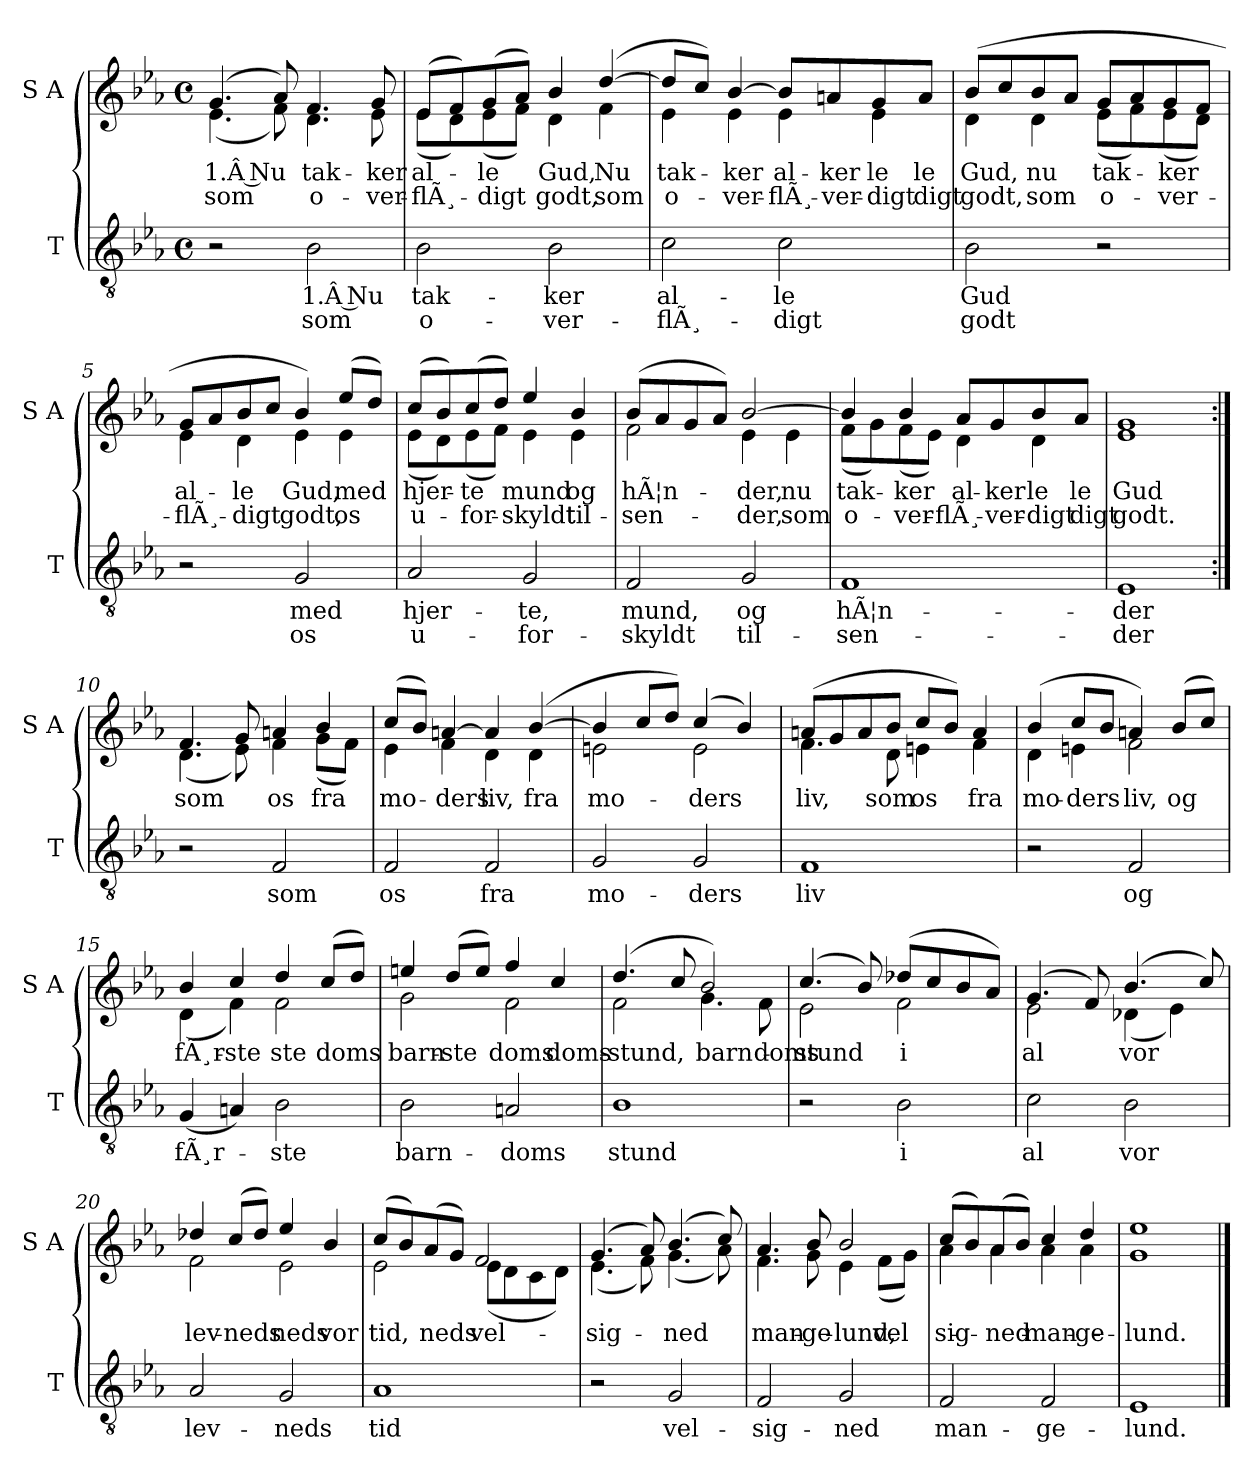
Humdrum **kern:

**kern	**text	**text	**kern	**text	**text
*part2	*part2	*part2	*part1	*part1	*part1
*staff2	*staff2	*staff2	*staff1	*staff1	*staff1
*I"T	*	*	*I"S A	*	*
*I'T	*	*	*I'S A	*	*
*clefGv2	*	*	*clefG2	*	*
*k[b-e-a-]	*	*	*k[b-e-a-]	*	*
*M4/4	*	*	*M4/4	*	*
*met(c)	*	*	*met(c)	*	*
=1	=1	=1	=1	=1	=1
!	!	!	!	!LO:LY:a	!LO:LY:a
*	*	*	*^	*	*
!	!	!	!	!	!LO:LY:b	!LO:LY:b
2r	.	.	(>4.g/	(<4.e-\	1.Â Nu	som
.	.	.	8a-/)	8f\)	.	.
!	!LO:LY:b	!LO:LY:b	!	!	!LO:LY:a	!LO:LY:a
!	!	!	!	!	!LO:LY:b	!LO:LY:b
2B-\	1.Â Nu	som	4.f/	4.d\	tak-	o-
!	!	!	!	!	!LO:LY:a	!LO:LY:a
!	!	!	!	!	!LO:LY:b	!LO:LY:b
.	.	.	8g/	8e-\	-ker	-ver-
=2	=2	=2	=2	=2	=2	=2
!	!LO:LY:b	!LO:LY:b	!	!	!LO:LY:a	!LO:LY:a
!	!	!	!	!	!LO:LY:b	!LO:LY:b
2B-\	tak-	o-	(>8e-/L	(<8e-\L	al-	-flÃ¸-
.	.	.	8f/)	8d\)	.	.
!	!	!	!	!	!LO:LY:a	!LO:LY:a
!	!	!	!	!	!LO:LY:b	!LO:LY:b
.	.	.	(>8g/	(<8e-\	-le	-digt
.	.	.	8a-/J)	8f\J)	.	.
!	!LO:LY:b	!LO:LY:b	!	!	!LO:LY:a	!LO:LY:a
!	!	!	!	!	!LO:LY:b	!LO:LY:b
2B-\	-ker	-ver-	4b-/	4d\	Gud,	godt,
!	!	!	!	!	!LO:LY:a	!LO:LY:a
!	!	!	!	!	!LO:LY:b	!LO:LY:b
.	.	.	(>[4dd/	4f\	Nu	som
=3	=3	=3	=3	=3	=3	=3
!	!LO:LY:b	!LO:LY:b	!	!	!LO:LY:b	!LO:LY:b
2c\	al-	-flÃ¸-	8dd/L]	4e-\	tak-	o-
.	.	.	8cc/J)	.	.	.
!	!	!	!	!	!LO:LY:a	!LO:LY:a
!	!	!	!	!	!LO:LY:b	!LO:LY:b
.	.	.	[4b-/	4e-\	-ker	-ver-
!	!LO:LY:b	!LO:LY:b	!	!	!LO:LY:b	!LO:LY:b
2c\	-le	-digt	8b-/L]	4e-\	al-	-flÃ¸-
!	!	!	!	!	!LO:LY:a	!LO:LY:a
.	.	.	8an/	.	-ker	-ver-
!	!	!	!	!	!LO:LY:a	!LO:LY:a
!	!	!	!	!	!LO:LY:b	!LO:LY:b
.	.	.	8g/	4e-\	-le	-digt
!	!	!	!	!	!LO:LY:a	!LO:LY:a
.	.	.	8a/J	.	-le	-digt
!!LO:LB:g=z	!!
=4	=4	=4	=4	=4	=4	=4
!	!LO:LY:b	!LO:LY:b	!	!	!LO:LY:a	!LO:LY:a
!	!	!	!	!	!LO:LY:b	!LO:LY:b
2B-\	Gud	godt	(>8b-/L	4d\	Gud,	godt,
.	.	.	8cc/	.	.	.
!	!	!	!	!	!LO:LY:b	!LO:LY:b
.	.	.	8b-/	4d\	nu	som
.	.	.	8a-/J	.	.	.
!	!	!	!	!	!LO:LY:b	!LO:LY:b
2r	.	.	8g/L	(<8e-\L	tak-	o-
.	.	.	8a-/	8f\)	.	.
!	!	!	!	!	!LO:LY:b	!LO:LY:b
.	.	.	8g/	(<8e-\	-ker	-ver-
.	.	.	8f/J	8d\J)	.	.
=5	=5	=5	=5	=5	=5	=5
!	!	!	!	!	!LO:LY:b	!LO:LY:b
2r	.	.	8g/L	4e-\	al-	-flÃ¸-
.	.	.	8a-/	.	.	.
!	!	!	!	!	!LO:LY:b	!LO:LY:b
.	.	.	8b-/	4d\	-le	-digt
.	.	.	8cc/J	.	.	.
!	!LO:LY:b	!LO:LY:b	!	!	!LO:LY:b	!LO:LY:b
2G/	med	os	4b-/)	4e-\	Gud,	godt,
!	!	!	!	!	!LO:LY:a	!LO:LY:a
!	!	!	!	!	!LO:LY:b	!LO:LY:b
.	.	.	(>8ee-/L	4e-\	med	os
.	.	.	8dd/J)	.	.	.
=6	=6	=6	=6	=6	=6	=6
!	!LO:LY:b	!LO:LY:b	!	!	!LO:LY:a	!LO:LY:a
!	!	!	!	!	!LO:LY:b	!LO:LY:b
2A-/	hjer-	u-	(>8cc/L	(<8e-\L	hjer-	u-
.	.	.	8b-/)	8d\)	.	.
!	!	!	!	!	!LO:LY:a	!LO:LY:a
!	!	!	!	!	!LO:LY:b	!LO:LY:b
.	.	.	(>8cc/	(<8e-\	-te	-for-
.	.	.	8dd/J)	8f\J)	.	.
!	!LO:LY:b	!LO:LY:b	!	!	!LO:LY:a	!LO:LY:a
!	!	!	!	!	!LO:LY:b	!LO:LY:b
2G/	-te,	-for-	4ee-/	4e-\	mund	-skyldt
!	!	!	!	!	!LO:LY:a	!LO:LY:a
!	!	!	!	!	!LO:LY:b	!LO:LY:b
.	.	.	4b-/	4e-\	og	til-
!!LO:LB:g=z	!!
=7	=7	=7	=7	=7	=7	=7
!	!LO:LY:b	!LO:LY:b	!	!	!LO:LY:a	!LO:LY:a
!	!	!	!	!	!LO:LY:b	!LO:LY:b
2F/	mund,	-skyldt	(>8b-/L	2f\	hÃ¦n-	-sen-
.	.	.	8a-/	.	.	.
.	.	.	8g/	.	.	.
.	.	.	8a-/J)	.	.	.
!	!LO:LY:b	!LO:LY:b	!	!	!LO:LY:a	!LO:LY:a
!	!	!	!	!	!LO:LY:b	!LO:LY:b
2G/	og	til-	[2b-/	4e-\	-der,	-der,
!	!	!	!	!	!LO:LY:b	!LO:LY:b
.	.	.	.	4e-\	nu	som
=8	=8	=8	=8	=8	=8	=8
!	!LO:LY:b	!LO:LY:b	!	!	!LO:LY:b	!LO:LY:b
1F	hÃ¦n-	-sen-	4b-/]	(<8f\L	tak-	o-
.	.	.	.	8g\)	.	.
!	!	!	!	!	!LO:LY:a	!LO:LY:a
!	!	!	!	!	!LO:LY:b	!LO:LY:b
.	.	.	4b-/	(<8f\	-ker	-ver-
.	.	.	.	8e-\J)	.	.
!	!	!	!	!	!LO:LY:a	!LO:LY:a
!	!	!	!	!	!LO:LY:b	!LO:LY:b
.	.	.	8a-/L	4d\	al-	-flÃ¸-
!	!	!	!	!	!LO:LY:a	!LO:LY:a
.	.	.	8g/	.	-ker	-ver-
!	!	!	!	!	!LO:LY:a	!LO:LY:a
!	!	!	!	!	!LO:LY:b	!LO:LY:b
.	.	.	8b-/	4d\	-le	-digt
!	!	!	!	!	!LO:LY:a	!LO:LY:a
.	.	.	8a-/J	.	-le	-digt
=9	=9	=9	=9	=9	=9	=9
!	!LO:LY:b	!LO:LY:b	!	!	!LO:LY:a	!LO:LY:a
!	!	!	!	!	!LO:LY:b	!LO:LY:b
1E-	-der	-der	1g	1e-	Gud	godt.
!!LO:PB:g=z	!!
=10:|!	=10:|!	=10:|!	=10:|!	=10:|!	=10:|!	=10:|!
!	!	!	!	!	!LO:LY:a	!
!	!	!	!	!	!LO:LY:b	!
2r	.	.	4.f/	(<4.d\	som	.
.	.	.	8g/	8e-\)	.	.
!	!LO:LY:b	!	!	!	!LO:LY:a	!
!	!	!	!	!	!LO:LY:b	!
2F/	som	.	4an/	4f\	os	.
!	!	!	!	!	!LO:LY:a	!
!	!	!	!	!	!LO:LY:b	!
.	.	.	4b-/	(<8g\L	fra	.
.	.	.	.	8f\J)	.	.
=11	=11	=11	=11	=11	=11	=11
!	!LO:LY:b	!	!	!	!LO:LY:a	!
!	!	!	!	!	!LO:LY:b	!
2F/	os	.	(>8cc/L	4e-\	mo-	.
.	.	.	8b-/J)	.	.	.
!	!	!	!	!	!LO:LY:b	!
.	.	.	[4an/	4f\	-ders	.
!	!LO:LY:b	!	!	!	!LO:LY:b	!
2F/	fra	.	4a/]	4d\	liv,	.
!	!	!	!	!	!LO:LY:a	!
!	!	!	!	!	!LO:LY:b	!
.	.	.	(>[4b-/	4d\	fra	.
=12	=12	=12	=12	=12	=12	=12
!	!LO:LY:b	!	!	!	!LO:LY:b	!
2G/	mo-	.	4b-/]	2en\	mo-	.
.	.	.	8cc/L	.	.	.
.	.	.	8dd/J)	.	.	.
!	!LO:LY:b	!	!	!	!LO:LY:a	!
!	!	!	!	!	!LO:LY:b	!
2G/	-ders	.	(>4cc/	2e\	-ders	.
.	.	.	4b-/)	.	.	.
=13	=13	=13	=13	=13	=13	=13
!	!LO:LY:b	!	!	!	!LO:LY:a	!
!	!	!	!	!	!LO:LY:b	!
1F	liv	.	(>8an/L	4.f\	liv,	.
.	.	.	8g/	.	.	.
.	.	.	8a/	.	.	.
!	!	!	!	!	!LO:LY:b	!
.	.	.	8b-/J	8d\	som	.
!	!	!	!	!	!LO:LY:b	!
.	.	.	8cc/L	4en\	os	.
.	.	.	8b-/J)	.	.	.
!	!	!	!	!	!LO:LY:a	!
!	!	!	!	!	!LO:LY:b	!
.	.	.	4a/	4f\	fra	.
!!LO:LB:g=z	!!
=14	=14	=14	=14	=14	=14	=14
!	!	!	!	!	!LO:LY:a	!
!	!	!	!	!	!LO:LY:b	!
2r	.	.	(>4b-/	4d\	mo-	.
!	!	!	!	!	!LO:LY:b	!
.	.	.	8cc/L	4en\	-ders	.
.	.	.	8b-/J	.	.	.
!	!LO:LY:b	!	!	!	!LO:LY:b	!
2F/	og	.	4an/)	2f\	liv,	.
!	!	!	!	!	!LO:LY:a	!
.	.	.	(>8b-/L	.	og	.
.	.	.	8cc/J)	.	.	.
=15	=15	=15	=15	=15	=15	=15
!	!LO:LY:b	!	!	!	!LO:LY:a	!
!	!	!	!	!	!LO:LY:b	!
(<4G/	fÃ¸r-	.	4b-/	(<4d\	fÃ¸r-	.
!	!	!	!	!	!LO:LY:a	!
4An/)	.	.	4cc/	4f\)	-ste	.
!	!LO:LY:b	!	!	!	!LO:LY:a	!
!	!	!	!	!	!LO:LY:b	!
2B-\	-ste	.	4dd/	2f\	-ste	.
!	!	!	!	!	!LO:LY:a	!
.	.	.	(>8cc/L	.	-doms	.
.	.	.	8dd/J)	.	.	.
=16	=16	=16	=16	=16	=16	=16
!	!LO:LY:b	!	!	!	!LO:LY:a	!
!	!	!	!	!	!LO:LY:b	!
2B-\	barn-	.	4een/	2g\	barn-	.
!	!	!	!	!	!LO:LY:a	!
.	.	.	(>8dd/L	.	-ste	.
.	.	.	8ee/J)	.	.	.
!	!LO:LY:b	!	!	!	!LO:LY:a	!
!	!	!	!	!	!LO:LY:b	!
2An/	-doms	.	4ff/	2f\	-doms	.
!	!	!	!	!	!LO:LY:a	!
.	.	.	4cc/	.	-doms-	.
!!LO:LB:g=z	!!
=17	=17	=17	=17	=17	=17	=17
!	!LO:LY:b	!	!	!	!LO:LY:a	!
!	!	!	!	!	!LO:LY:b	!
1B-	stund	.	(>4.dd/	2f\	stund,	.
.	.	.	8cc/	.	.	.
!	!	!	!	!	!LO:LY:b	!
.	.	.	2b-/)	4.g\	barn-	.
!	!	!	!	!	!LO:LY:b	!
.	.	.	.	8f\	-doms	.
=18	=18	=18	=18	=18	=18	=18
!	!	!	!	!	!LO:LY:a	!
!	!	!	!	!	!LO:LY:b	!
2r	.	.	(>4.cc/	2e-\	stund	.
.	.	.	8b-/)	.	.	.
!	!LO:LY:b	!	!	!	!LO:LY:a	!
!	!	!	!	!	!LO:LY:b	!
2B-\	i	.	(>8dd-X/L	2f\	i	.
.	.	.	8cc/	.	.	.
.	.	.	8b-/	.	.	.
.	.	.	8a-/J)	.	.	.
=19	=19	=19	=19	=19	=19	=19
!	!LO:LY:b	!	!	!	!LO:LY:a	!
!	!	!	!	!	!LO:LY:b	!
2c\	al	.	(>4.g/	2e-\	al	.
.	.	.	8f/)	.	.	.
!	!LO:LY:b	!	!	!	!LO:LY:a	!
!	!	!	!	!	!LO:LY:b	!
2B-\	vor	.	(>4.b-/	(<4d-X\	vor	.
.	.	.	.	4e-\)	.	.
.	.	.	8cc/)	.	.	.
!!LO:LB:g=z	!!
=20	=20	=20	=20	=20	=20	=20
!	!LO:LY:b	!	!	!	!LO:LY:a	!
!	!	!	!	!	!LO:LY:b	!
2A-/	lev-	.	4dd-X/	2f\	lev-	.
!	!	!	!	!	!LO:LY:a	!
.	.	.	(>8cc/L	.	-neds	.
.	.	.	8dd-/J)	.	.	.
!	!LO:LY:b	!	!	!	!LO:LY:a	!
!	!	!	!	!	!LO:LY:b	!
2G/	-neds	.	4ee-/	2e-\	-neds	.
!	!	!	!	!	!LO:LY:a	!
.	.	.	4b-/	.	vor	.
=21	=21	=21	=21	=21	=21	=21
!	!LO:LY:b	!	!	!	!LO:LY:a	!
!	!	!	!	!	!LO:LY:b	!
1A-	tid	.	(>8cc/L	2e-\	tid,	.
.	.	.	8b-/)	.	.	.
!	!	!	!	!	!LO:LY:a	!
.	.	.	(>8a-/	.	-neds	.
.	.	.	8g/J)	.	.	.
!	!	!	!	!	!LO:LY:a	!
!	!	!	!	!	!LO:LY:b	!
.	.	.	2f/	(<8e-\L	vel-	.
.	.	.	.	8d\	.	.
.	.	.	.	8c\	.	.
.	.	.	.	8d\J)	.	.
=22	=22	=22	=22	=22	=22	=22
!	!	!	!	!	!LO:LY:a	!
!	!	!	!	!	!LO:LY:b	!
2r	.	.	(>4.g/	(<4.e-\	-sig-	.
.	.	.	8a-/)	8f\)	.	.
!	!LO:LY:b	!	!	!	!LO:LY:a	!
!	!	!	!	!	!LO:LY:b	!
2G/	vel-	.	(>4.b-/	(<4.g\	-ned	.
.	.	.	8cc/)	8a-\)	.	.
!!LO:PB:g=z	!!
=23	=23	=23	=23	=23	=23	=23
!	!LO:LY:b	!	!	!	!LO:LY:a	!
!	!	!	!	!	!LO:LY:b	!
2F/	-sig-	.	4.a-/	4.f\	man-	.
!	!	!	!	!	!LO:LY:a	!
!	!	!	!	!	!LO:LY:b	!
.	.	.	8b-/	8g\	-ge-	.
!	!LO:LY:b	!	!	!	!LO:LY:a	!
!	!	!	!	!	!LO:LY:b	!
2G/	-ned	.	2b-/	4e-\	-lund,	.
!	!	!	!	!	!LO:LY:b	!
.	.	.	.	(<8f\L	vel-	.
.	.	.	.	8g\J)	.	.
=24	=24	=24	=24	=24	=24	=24
!	!LO:LY:b	!	!	!	!LO:LY:a	!
!	!	!	!	!	!LO:LY:b	!
2F/	man-	.	(>8cc/L	4a-\	-sig-	.
.	.	.	8b-/)	.	.	.
!	!	!	!	!	!LO:LY:a	!
!	!	!	!	!	!LO:LY:b	!
.	.	.	(>8a-/	4a-\	-ned	.
.	.	.	8b-/J)	.	.	.
!	!LO:LY:b	!	!	!	!LO:LY:a	!
!	!	!	!	!	!LO:LY:b	!
2F/	-ge-	.	4cc/	4a-\	man-	.
!	!	!	!	!	!LO:LY:a	!
!	!	!	!	!	!LO:LY:b	!
.	.	.	4dd/	4a-\	-ge-	.
=25	=25	=25	=25	=25	=25	=25
!	!LO:LY:b	!	!	!	!LO:LY:a	!
!	!	!	!	!	!LO:LY:b	!
1E-	-lund.	.	1ee-	1g	-lund.	.
*	*	*	*v	*v	*	*
==	==	==	==	==	==
*-	*-	*-	*-	*-	*-
